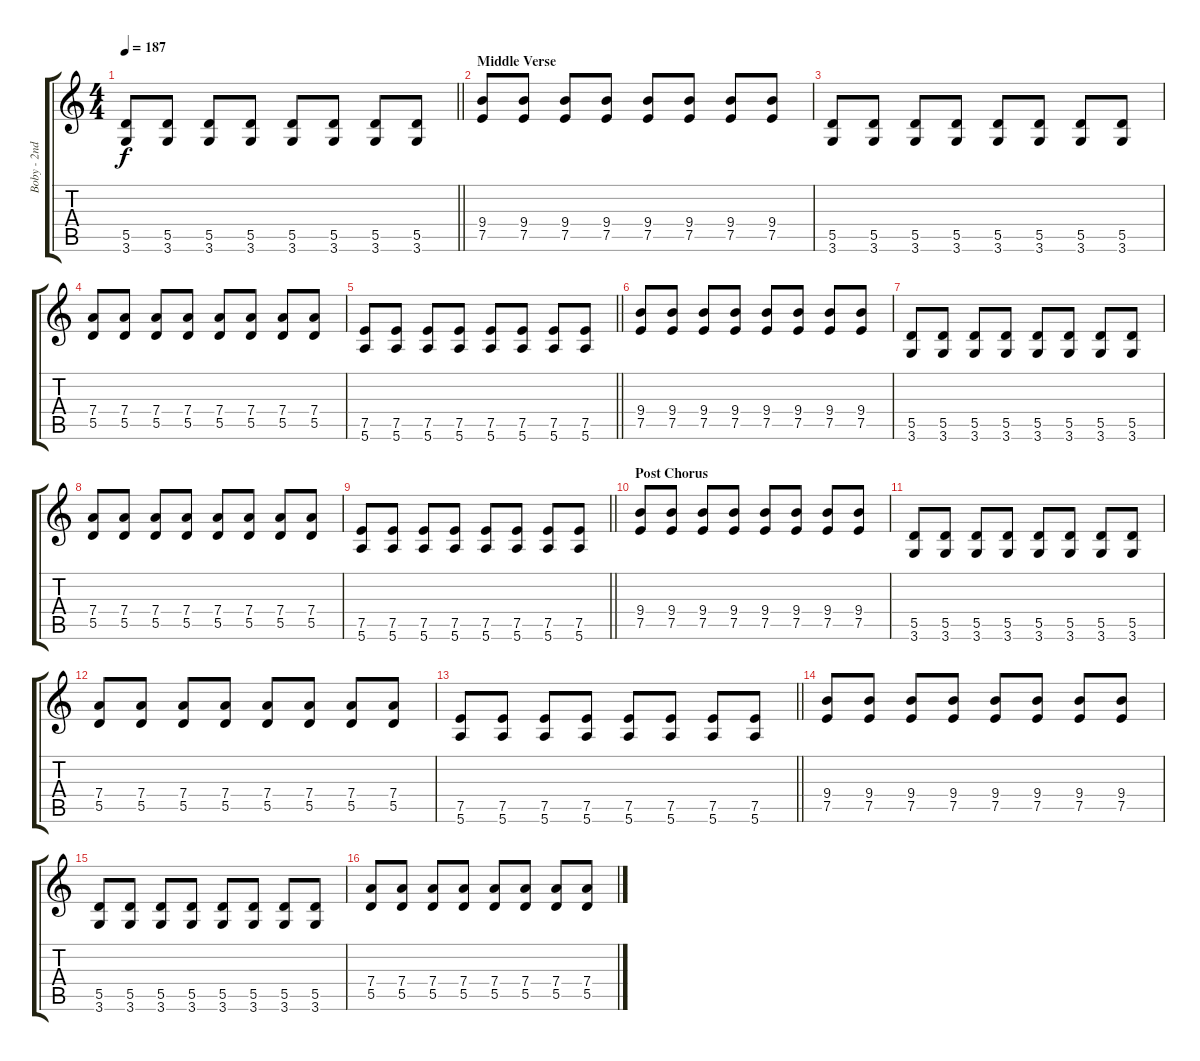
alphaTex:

\track ("Boby - 2nd Guitar" "Boby - 2nd") {instrument distortionguitar}
\staff {score tabs}
\tuning (E4 B3 G3 D3 A2 E2) {hide}
\ts (4 4)
\tempo 187
\clef g2
\barLineRight lightlight
\ks c
(5.5 3.6).8{dy f} (5.5 3.6).8 (5.5 3.6).8 (5.5 3.6).8 (5.5 3.6).8 (5.5 3.6).8 (5.5 3.6).8 (5.5 3.6).8 |
\section ("" "Middle Verse")
(9.4 7.5).8 (9.4 7.5).8 (9.4 7.5).8 (9.4 7.5).8 (9.4 7.5).8 (9.4 7.5).8 (9.4 7.5).8 (9.4 7.5).8 |
(5.5 3.6).8 (5.5 3.6).8 (5.5 3.6).8 (5.5 3.6).8 (5.5 3.6).8 (5.5 3.6).8 (5.5 3.6).8 (5.5 3.6).8 |
(7.4 5.5).8 (7.4 5.5).8 (7.4 5.5).8 (7.4 5.5).8 (7.4 5.5).8 (7.4 5.5).8 (7.4 5.5).8 (7.4 5.5).8 |
\barLineRight lightlight
(7.5 5.6).8 (7.5 5.6).8 (7.5 5.6).8 (7.5 5.6).8 (7.5 5.6).8 (7.5 5.6).8 (7.5 5.6).8 (7.5 5.6).8 |
(9.4 7.5).8 (9.4 7.5).8 (9.4 7.5).8 (9.4 7.5).8 (9.4 7.5).8 (9.4 7.5).8 (9.4 7.5).8 (9.4 7.5).8 |
(5.5 3.6).8 (5.5 3.6).8 (5.5 3.6).8 (5.5 3.6).8 (5.5 3.6).8 (5.5 3.6).8 (5.5 3.6).8 (5.5 3.6).8 |
(7.4 5.5).8 (7.4 5.5).8 (7.4 5.5).8 (7.4 5.5).8 (7.4 5.5).8 (7.4 5.5).8 (7.4 5.5).8 (7.4 5.5).8 |
\barLineRight lightlight
(7.5 5.6).8 (7.5 5.6).8 (7.5 5.6).8 (7.5 5.6).8 (7.5 5.6).8 (7.5 5.6).8 (7.5 5.6).8 (7.5 5.6).8 |
\section ("" "Post Chorus")
(9.4 7.5).8 (9.4 7.5).8 (9.4 7.5).8 (9.4 7.5).8 (9.4 7.5).8 (9.4 7.5).8 (9.4 7.5).8 (9.4 7.5).8 |
(5.5 3.6).8 (5.5 3.6).8 (5.5 3.6).8 (5.5 3.6).8 (5.5 3.6).8 (5.5 3.6).8 (5.5 3.6).8 (5.5 3.6).8 |
(7.4 5.5).8 (7.4 5.5).8 (7.4 5.5).8 (7.4 5.5).8 (7.4 5.5).8 (7.4 5.5).8 (7.4 5.5).8 (7.4 5.5).8 |
\barLineRight lightlight
(7.5 5.6).8 (7.5 5.6).8 (7.5 5.6).8 (7.5 5.6).8 (7.5 5.6).8 (7.5 5.6).8 (7.5 5.6).8 (7.5 5.6).8 |
(9.4 7.5).8 (9.4 7.5).8 (9.4 7.5).8 (9.4 7.5).8 (9.4 7.5).8 (9.4 7.5).8 (9.4 7.5).8 (9.4 7.5).8 |
(5.5 3.6).8 (5.5 3.6).8 (5.5 3.6).8 (5.5 3.6).8 (5.5 3.6).8 (5.5 3.6).8 (5.5 3.6).8 (5.5 3.6).8 |
(7.4 5.5).8 (7.4 5.5).8 (7.4 5.5).8 (7.4 5.5).8 (7.4 5.5).8 (7.4 5.5).8 (7.4 5.5).8 (7.4 5.5).8
